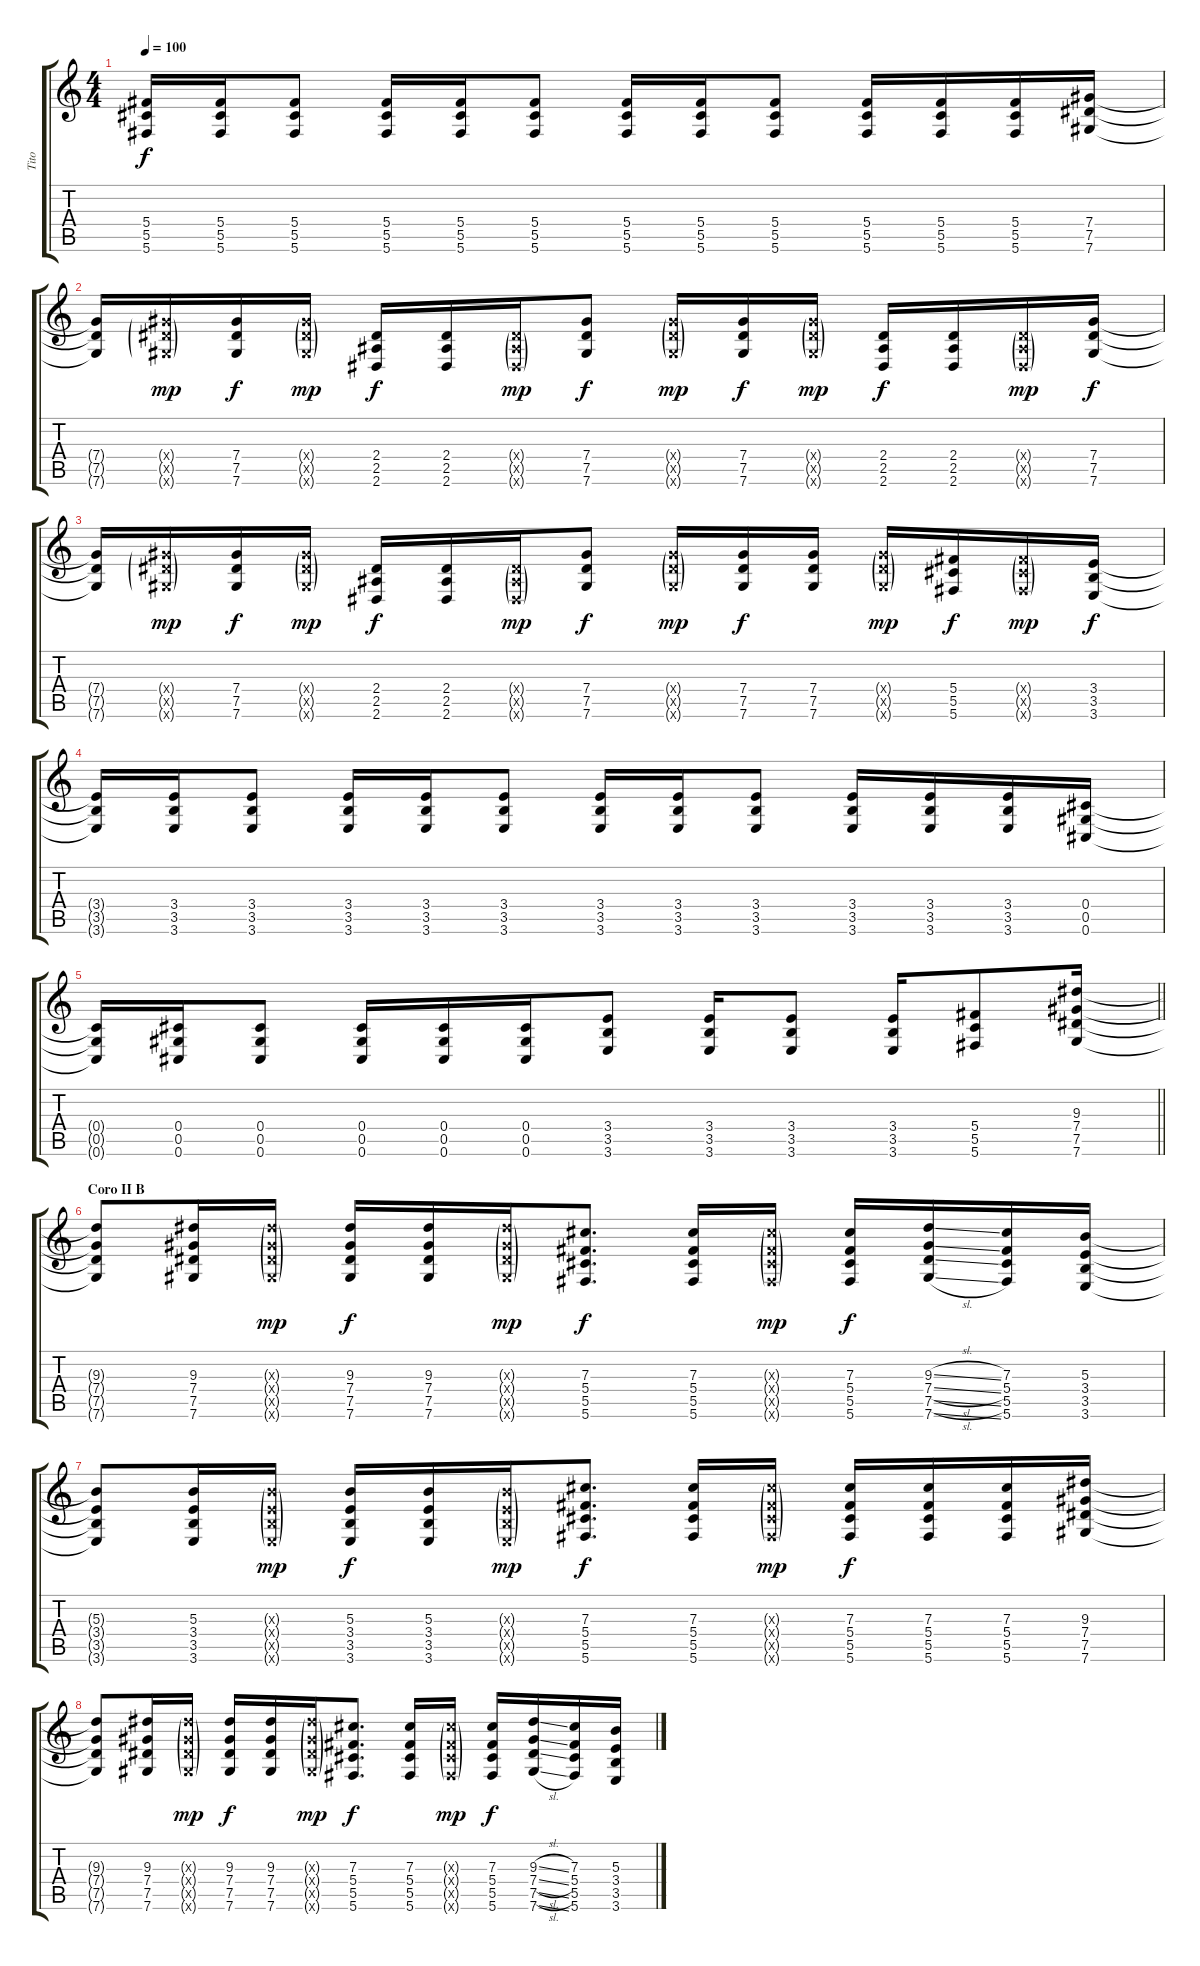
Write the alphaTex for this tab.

\track ("Tito" "Tito") {instrument distortionguitar}
\staff {score tabs}
\tuning (Eb4 Bb3 Gb3 Db3 Ab2 Db2) {hide}
\ts (4 4)
\tempo 100
\clef g2
\ks c
(5.4{t} 5.5{t} 5.6{t}).16{dy f} (5.4 5.5 5.6).16 (5.4 5.5 5.6).8 (5.4 5.5 5.6).16 (5.4 5.5 5.6).16 (5.4 5.5 5.6).8 (5.4 5.5 5.6).16 (5.4 5.5 5.6).16 (5.4 5.5 5.6).8 (5.4 5.5 5.6).16 (5.4 5.5 5.6).16 (5.4 5.5 5.6).16 (7.4 7.5 7.6).16 |
(7.4{t} 7.5{t} 7.6{t}).16 (7.4{g x} 7.5{g x} 7.6{g x}).16{dy mp} (7.4 7.5 7.6).16{dy f} (7.4{g x} 7.5{g x} 7.6{g x}).16{dy mp} (2.4 2.5 2.6).16{dy f} (2.4 2.5 2.6).16 (2.4{g x} 2.5{g x} 2.6{g x}).16{dy mp} (7.4 7.5 7.6).8{dy f} (7.4{g x} 7.5{g x} 7.6{g x}).16{dy mp} (7.4 7.5 7.6).16{dy f} (7.4{g x} 7.5{g x} 7.6{g x}).16{dy mp} (2.4 2.5 2.6).16{dy f} (2.4 2.5 2.6).16 (2.4{g x} 2.5{g x} 2.6{g x}).16{dy mp} (7.4 7.5 7.6).16{dy f} |
(7.4{t} 7.5{t} 7.6{t}).16 (7.4{g x} 7.5{g x} 7.6{g x}).16{dy mp} (7.4 7.5 7.6).16{dy f} (7.4{g x} 7.5{g x} 7.6{g x}).16{dy mp} (2.4 2.5 2.6).16{dy f} (2.4 2.5 2.6).16 (2.4{g x} 2.5{g x} 2.6{g x}).16{dy mp} (7.4 7.5 7.6).8{dy f} (7.4{g x} 7.5{g x} 7.6{g x}).16{dy mp} (7.4 7.5 7.6).16{dy f} (7.4 7.5 7.6).16 (7.4{g x} 7.5{g x} 7.6{g x}).16{dy mp} (5.4 5.5 5.6).16{dy f} (5.4{g x} 5.5{g x} 5.6{g x}).16{dy mp} (3.4 3.5 3.6).16{dy f} |
(3.4{t} 3.5{t} 3.6{t}).16 (3.4 3.5 3.6).16 (3.4 3.5 3.6).8 (3.4 3.5 3.6).16 (3.4 3.5 3.6).16 (3.4 3.5 3.6).8 (3.4 3.5 3.6).16 (3.4 3.5 3.6).16 (3.4 3.5 3.6).8 (3.4 3.5 3.6).16 (3.4 3.5 3.6).16 (3.4 3.5 3.6).16 (0.4 0.5 0.6).16 |
\barLineRight lightlight
(0.4{t} 0.5{t} 0.6{t}).16 (0.4 0.5 0.6).16 (0.4 0.5 0.6).8 (0.4 0.5 0.6).16 (0.4 0.5 0.6).16 (0.4 0.5 0.6).16 (3.4 3.5 3.6).8 (3.4 3.5 3.6).16 (3.4 3.5 3.6).8 (3.4 3.5 3.6).16 (5.4 5.5 5.6).8 (9.3 7.4 7.5 7.6).16 |
\section ("" "Coro II B")
(9.3{t} 7.4{t} 7.5{t} 7.6{t}).8 (9.3 7.4 7.5 7.6).16 (9.3{g x} 7.4{g x} 7.5{g x} 7.6{g x}).16{dy mp} (9.3 7.4 7.5 7.6).16{dy f} (9.3 7.4 7.5 7.6).16 (9.3{g x} 7.4{g x} 7.5{g x} 7.6{g x}).16{dy mp} (7.3 5.4 5.5 5.6).8{d dy f} (7.3 5.4 5.5 5.6).16 (7.3{g x} 5.4{g x} 5.5{g x} 5.6{g x}).16{dy mp} (7.3 5.4 5.5 5.6).16{dy f} (9.3{sl} 7.4{sl} 7.5{sl} 7.6{sl}).16 (7.3 5.4 5.5 5.6).16 (5.3 3.4 3.5 3.6).16 |
(5.3{t} 3.4{t} 3.5{t} 3.6{t}).8 (5.3 3.4 3.5 3.6).16 (5.3{g x} 3.4{g x} 3.5{g x} 3.6{g x}).16{dy mp} (5.3 3.4 3.5 3.6).16{dy f} (5.3 3.4 3.5 3.6).16 (5.3{g x} 3.4{g x} 3.5{g x} 3.6{g x}).16{dy mp} (7.3 5.4 5.5 5.6).8{d dy f} (7.3 5.4 5.5 5.6).16 (7.3{g x} 5.4{g x} 5.5{g x} 5.6{g x}).16{dy mp} (7.3 5.4 5.5 5.6).16{dy f} (7.3 5.4 5.5 5.6).16 (7.3 5.4 5.5 5.6).16 (9.3 7.4 7.5 7.6).16 |
(9.3{t} 7.4{t} 7.5{t} 7.6{t}).8 (9.3 7.4 7.5 7.6).16 (9.3{g x} 7.4{g x} 7.5{g x} 7.6{g x}).16{dy mp} (9.3 7.4 7.5 7.6).16{dy f} (9.3 7.4 7.5 7.6).16 (9.3{g x} 7.4{g x} 7.5{g x} 7.6{g x}).16{dy mp} (7.3 5.4 5.5 5.6).8{d dy f} (7.3 5.4 5.5 5.6).16 (7.3{g x} 5.4{g x} 5.5{g x} 5.6{g x}).16{dy mp} (7.3 5.4 5.5 5.6).16{dy f} (9.3{sl} 7.4{sl} 7.5{sl} 7.6{sl}).16 (7.3 5.4 5.5 5.6).16 (5.3 3.4 3.5 3.6).16
